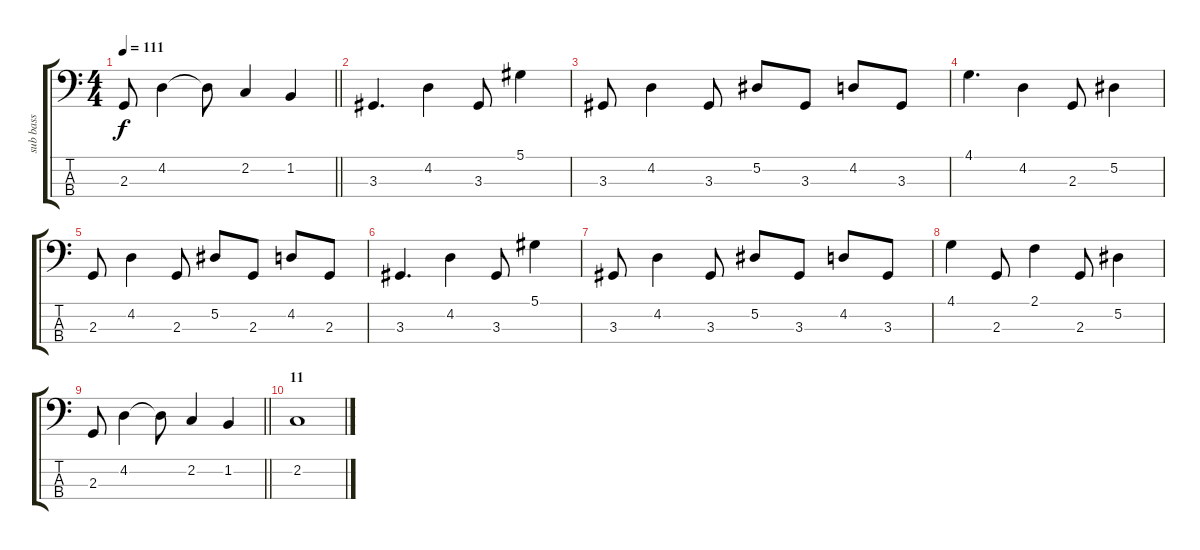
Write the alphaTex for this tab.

\track ("sub bass" "sub bass") {mute instrument electricbassfinger}
\staff {score tabs}
\tuning (Eb2 Bb1 F1 Bb0) {hide}
\ts (4 4)
\tempo 111
\clef f4
\barLineRight lightlight
\ks c
2.3.8{dy f} 4.2.4 4.2{t}.8 2.2.4 1.2.4 |
3.3.4{d} 4.2.4 3.3.8 5.1.4 |
3.3.8 4.2.4 3.3.8 5.2.8 3.3.8 4.2.8 3.3.8 |
4.1.4{d} 4.2.4 2.3.8 5.2.4 |
2.3.8 4.2.4 2.3.8 5.2.8 2.3.8 4.2.8 2.3.8 |
3.3.4{d} 4.2.4 3.3.8 5.1.4 |
3.3.8 4.2.4 3.3.8 5.2.8 3.3.8 4.2.8 3.3.8 |
4.1.4 2.3.8 2.1.4 2.3.8 5.2.4 |
\barLineRight lightlight
2.3.8 4.2.4 4.2{t}.8 2.2.4 1.2.4 |
\section ("" "11")
2.2.1
